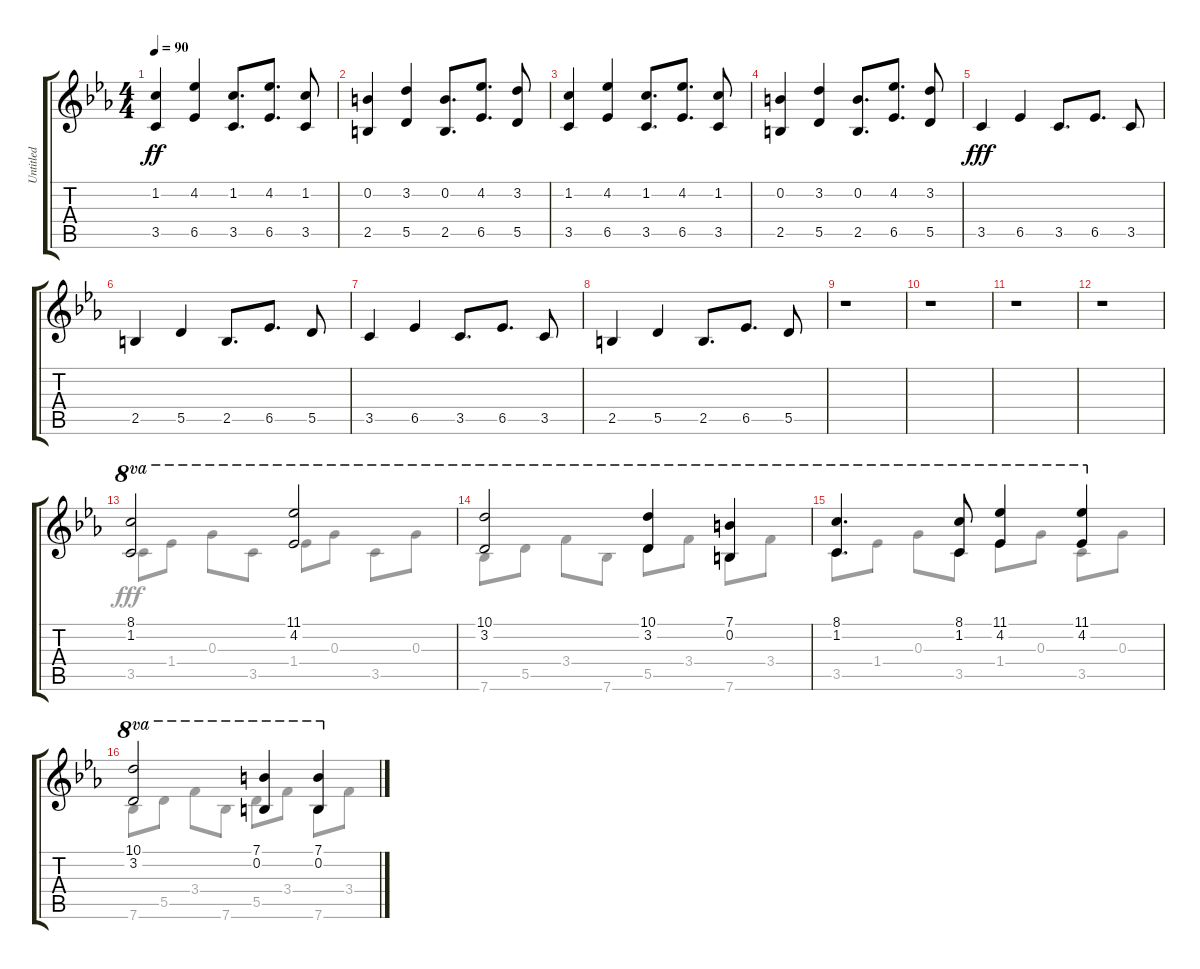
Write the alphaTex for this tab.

\track ("Untitled" "Untitled") {instrument acousticgrandpiano}
\staff {score tabs}
\tuning (E5 B4 G4 D4 A3 E3) {hide}
\voice
\ts (4 4)
\tempo 90
\clef g2
\ks eb
(1.2 3.5).4{dy ff} (4.2 6.5).4 (1.2 3.5).8{d} (4.2 6.5).8{d} (1.2 3.5).8 |
(0.2 2.5).4 (3.2 5.5).4 (0.2 2.5).8{d} (4.2 6.5).8{d} (3.2 5.5).8 |
(1.2 3.5).4 (4.2 6.5).4 (1.2 3.5).8{d} (4.2 6.5).8{d} (1.2 3.5).8 |
(0.2 2.5).4 (3.2 5.5).4 (0.2 2.5).8{d} (4.2 6.5).8{d} (3.2 5.5).8 |
3.5.4{dy fff} 6.5.4 3.5.8{d} 6.5.8{d} 3.5.8 |
2.5.4 5.5.4 2.5.8{d} 6.5.8{d} 5.5.8 |
3.5.4 6.5.4 3.5.8{d} 6.5.8{d} 3.5.8 |
2.5.4 5.5.4 2.5.8{d} 6.5.8{d} 5.5.8 |
r.1 |
r.1 |
r.1 |
r.1 |
(8.1 1.2).2{ot 8va} (11.1 4.2).2{ot 8va} |
(10.1 3.2).2{ot 8va} (10.1 3.2).4{ot 8va} (7.1 0.2).4{ot 8va} |
(8.1 1.2).4{d ot 8va} (8.1 1.2).8{ot 8va} (11.1 4.2).4{ot 8va} (11.1 4.2).4{ot 8va} |
(10.1 3.2).2{ot 8va} (7.1 0.2).4{ot 8va} (7.1 0.2).4{ot 8va}
\voice
\clef g2
\ottava regular
\simile none
\ks eb
|
|
|
|
|
|
|
|
|
|
|
|
3.5.8{dy fff} 1.4.8 0.3.8 3.5.8 1.4.8 0.3.8 3.5.8 0.3.8 |
7.6.8 5.5.8 3.4.8 7.6.8 5.5.8 3.4.8 7.6.8 3.4.8 |
3.5.8 1.4.8 0.3.8 3.5.8 1.4.8 0.3.8 3.5.8 0.3.8 |
7.6.8 5.5.8 3.4.8 7.6.8 5.5.8 3.4.8 7.6.8 3.4.8
